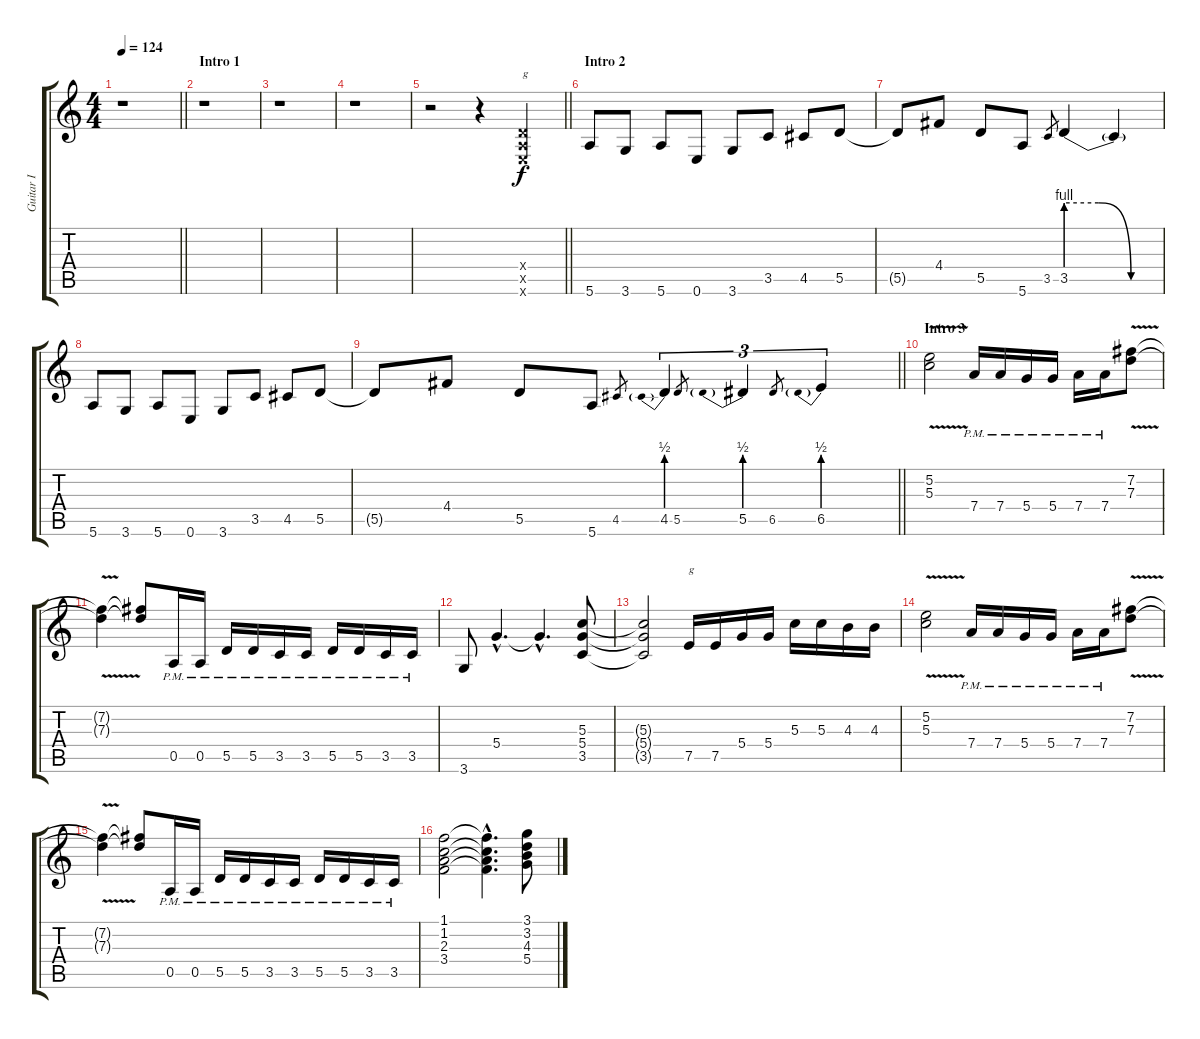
\track ("Guitar I" "Guitar I") {instrument distortionguitar}
\staff {score tabs}
\tuning (E4 B3 G3 D3 A2 E2) {hide}
\ts (4 4)
\tempo 124
\clef g2
\barLineRight lightlight
\ks aminor
r.1{dy f instrument distortionguitar} |
\section ("" "Intro 1")
r.1 |
r.1 |
r.1 |
\barLineRight lightlight
r.2 r.4 (0.4{x} 0.5{x} 0.6{x}).4{txt "g"} |
\section ("" "Intro 2")
5.6.8 3.6.8 5.6.8 0.6.8 3.6.8 3.5.8 4.5.8 5.5.8 |
5.5{t}.8 4.4.8 5.5.8 5.6.8 3.5.8{gr} 3.5{be (custom 0 4 20 4 40 0 60 0)}.4 3.5{t}.4 |
5.6.8 3.6.8 5.6.8 0.6.8 3.6.8 3.5.8 4.5.8 5.5.8 |
\barLineRight lightlight
5.5{t}.8 4.4.8 5.5.8 5.6.8 4.5.8{gr} 4.5{be (prebend 0 2 60 2)}.4{tu (3 2)} 5.5.8{gr} 5.5{be (prebend 0 2 60 2)}.4{tu (3 2)} 6.5.8{gr} 6.5{be (prebend 0 2 60 2)}.4{tu (3 2)} |
\section ("" "Intro 3")
(5.2{v} 5.3{v}).2 7.4{pm}.16 7.4{pm}.16 5.4{pm}.16 5.4{pm}.16 7.4{pm}.16 7.4{pm}.16 (7.2{v} 7.3{v}).8 |
(7.2{t} 7.3{t}).4 (7.2{t} 7.3{t}).8 0.5{pm}.16 0.5{pm}.16 5.5{pm}.16 5.5{pm}.16 3.5{pm}.16 3.5{pm}.16 5.5{pm}.16 5.5{pm}.16 3.5{pm}.16 3.5{pm}.16 |
3.6.8 5.4{hac}.4{d} 5.4{hac t}.4{d} (5.3 5.4 3.5).8 |
(5.3{t} 5.4{t} 3.5{t}).2 7.5.16{txt "g"} 7.5.16 5.4.16 5.4.16 5.3.16 5.3.16 4.3.16 4.3.16 |
(5.2{v} 5.3{v}).2 7.4{pm}.16 7.4{pm}.16 5.4{pm}.16 5.4{pm}.16 7.4{pm}.16 7.4{pm}.16 (7.2{v} 7.3{v}).8 |
(7.2{t} 7.3{t}).4 (7.2{t} 7.3{t}).8 0.5{pm}.16 0.5{pm}.16 5.5{pm}.16 5.5{pm}.16 3.5{pm}.16 3.5{pm}.16 5.5{pm}.16 5.5{pm}.16 3.5{pm}.16 3.5{pm}.16 |
(1.1 1.2 2.3 3.4).2 (1.1{hac t} 1.2{hac t} 2.3{hac t} 3.4{hac t}).4{d} (3.1 3.2 4.3 5.4).8
